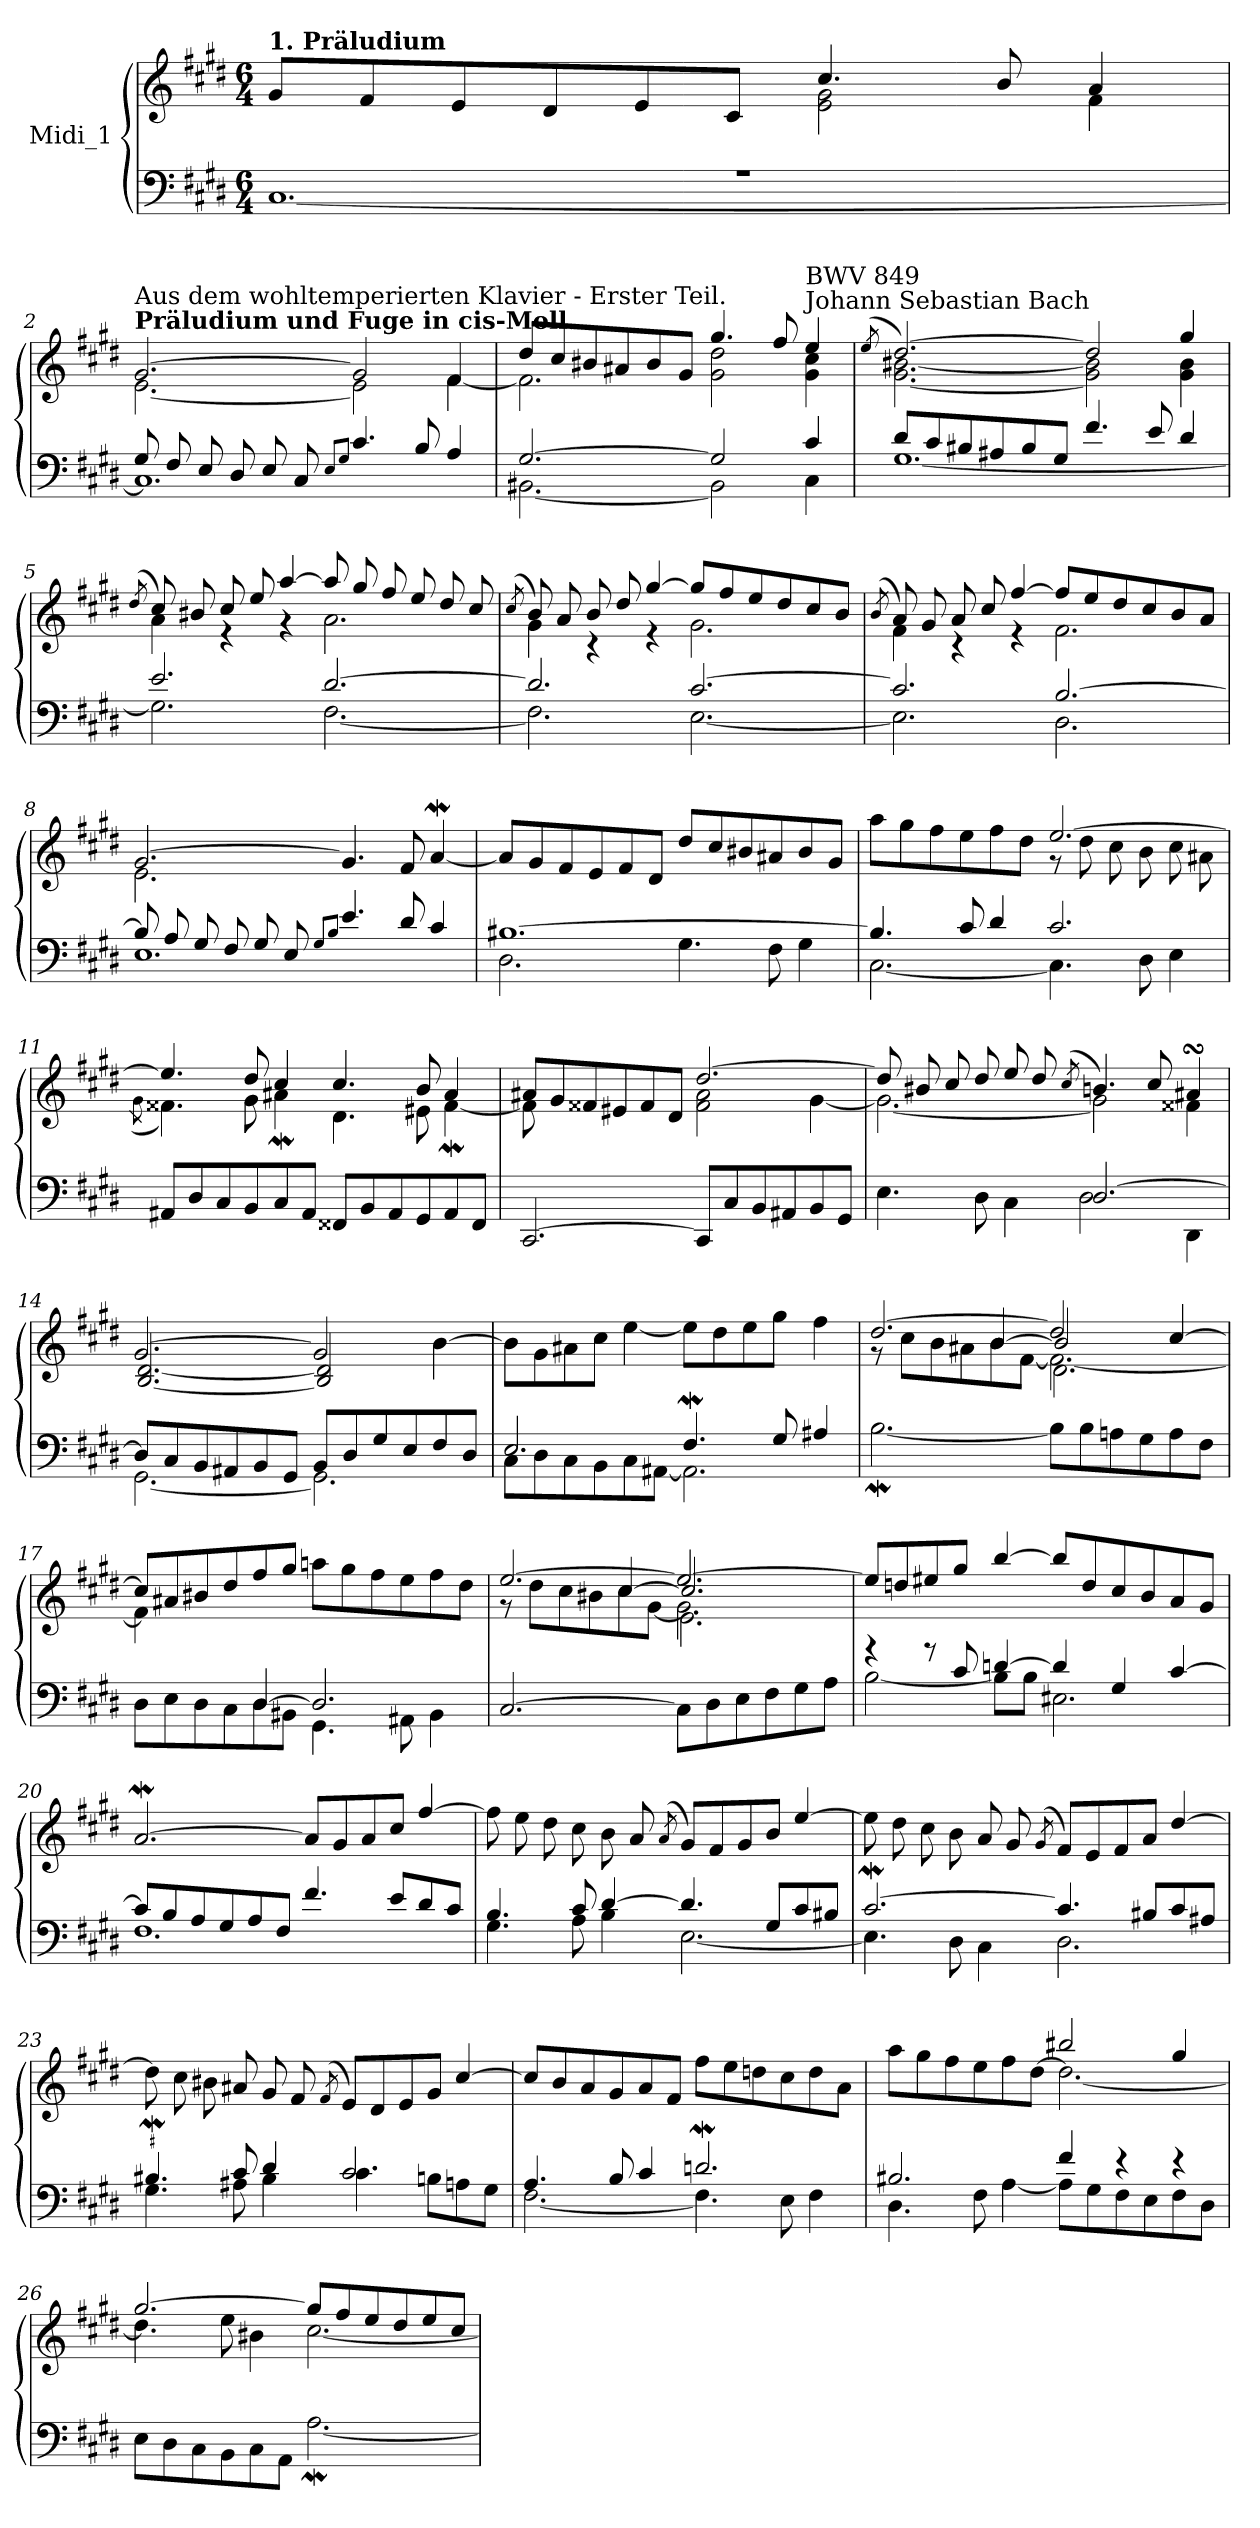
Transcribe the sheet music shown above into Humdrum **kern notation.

**kern	**kern
*part1	*part1
*staff2	*staff1
*I"Midi_1	*
*clefF4	*clefG2
*k[f#c#g#d#]	*k[f#c#g#d#]
*E:	*E:
*M6/4	*M6/4
=1	=1
*^	*^
!	!	!LO:TX:a:B:t=1. Präludium	!
1.r	[1.C#	8g#/L	2.ryy
.	.	8f#/	.
.	.	8e/	.
.	.	8d#/	.
.	.	8e/	.
.	.	8c#/J	.
.	.	4.cc#/	2e\ 2g#\
.	.	8b/	.
.	.	4a/	4f#\
=2	=2	=2	=2
!	!	!LO:TX:a:B:t=Präludium und Fuge in cis-Moll.	!
!	!	!LO:TX:a:t=Aus dem wohltemperierten Klavier - Erster Teil.	!
8G#/	1.C#]	[2.g#/	[2.e\
8F#/	.	.	.
8E/	.	.	.
8D#/	.	.	.
8E/	.	.	.
8C#/	.	.	.
8qE/L	.	.	.
8qG#/J	.	.	.
4.c#/	.	2g#/]	2e\]
8B/	.	.	.
4A/	.	4f#/	[4f#\
=3	=3	=3	=3
[2.G#/	[2.BB#X\	8dd#/L	2.f#\]
.	.	8cc#/	.
.	.	8b#X/	.
.	.	8a#X/	.
.	.	8b#/	.
.	.	8g#/J	.
2G#/]	2BB#\]	4.gg#/	2g#\ 2dd#\
.	.	8ff#/	.
!	!	!LO:TX:a:t=Johann Sebastian Bach	!
!	!	!LO:TX:a:t=BWV 849	!
4c#/	4C#\	4ee/	4g#\ 4cc#\
=4	=4	=4	=4
.	.	(>8qee/	.
8d#/L	[1.G#	[2.dd#/)	[2.g#\ [2.b#X\
8c#/	.	.	.
8B#X/	.	.	.
8A#X/	.	.	.
8B#/	.	.	.
8G#/J	.	.	.
4.f#/	.	2dd#/]	2g#\] 2b#\]
8e/	.	.	.
4d#/	.	4gg#/	4g#\ 4b#\
=5	=5	=5	=5
.	.	(>8qdd#/	.
2.e/	2.G#\]	8cc#/)	4a\
.	.	8b#X/	.
.	.	8cc#/	4r
.	.	8ee/	.
.	.	[4aa/	4r
[2.d#/	[2.F#\	8aa/]	2.a\
.	.	8gg#/	.
.	.	8ff#/	.
.	.	8ee/	.
.	.	8dd#/	.
.	.	8cc#/	.
=6	=6	=6	=6
.	.	(>8qcc#/	.
2.d#/]	2.F#\]	8b/)	4g#\
.	.	8a/	.
.	.	8b/	4r
.	.	8dd#/	.
.	.	[4gg#/	4r
[2.c#/	[2.E\	8gg#/L]	2.g#\
.	.	8ff#/	.
.	.	8ee/	.
.	.	8dd#/	.
.	.	8cc#/	.
.	.	8b/J	.
=7	=7	=7	=7
.	.	(>8qb/	.
2.c#/]	2.E\]	8a/)	4f#\
.	.	8g#/	.
.	.	8a/	4r
.	.	8cc#/	.
.	.	[4ff#/	4r
[2.B/	2.D#\	8ff#/L]	2.f#\
.	.	8ee/	.
.	.	8dd#/	.
.	.	8cc#/	.
.	.	8b/	.
.	.	8a/J	.
=8	=8	=8	=8
8B/]	1.E	[2.g#/	2.e\
8A/	.	.	.
8G#/	.	.	.
8F#/	.	.	.
8G#/	.	.	.
8E/	.	.	.
8qG#/L	.	.	.
8qB/J	.	.	.
4.e/	.	4.g#/]	2.ryy
8d#/	.	8f#/	.
4c#/	.	[4aw/	.
=9	=9	=9	=9
[1.B#X	2.D#\	8a/L]	1.ryy
.	.	8g#/	.
.	.	8f#/	.
.	.	8e/	.
.	.	8f#/	.
.	.	8d#/J	.
.	4.G#\	8dd#/L	.
.	.	8cc#/	.
.	.	8b#X/	.
.	8F#\	8a#X/	.
.	4G#\	8b#/	.
.	.	8g#/J	.
=10	=10	=10	=10
4.B#/]	[2.C#\	8aa\L	2.ryy
.	.	8gg#\	.
.	.	8ff#\	.
8c#/	.	8ee\	.
4d#/	.	8ff#\	.
.	.	8dd#\J	.
2.c#/	4.C#\]	[2.ee/	8r
.	.	.	8dd#\
.	.	.	8cc#\
.	8D#\	.	8b\
.	4E\	.	8cc#\
.	.	.	8a#X\
=11	=11	=11	=11
.	.	.	(<8qg#\
8AA#X/L	1.ryy	4.ee/]	4.f##X\)
8D#/	.	.	.
8C#/	.	.	.
8BB/	.	8dd#/	8g#\
8C#/	.	4cc#/	4a#XW\
8AA#/J	.	.	.
8FF##X/L	.	4.cc#/	4.d#\
8BB/	.	.	.
8AA#/	.	.	.
8GG#/	.	8b/	8e#X\
8AA#/	.	4a#/	[4f##W\
8FF##/J	.	.	.
=12	=12	=12	=12
[2.CC#/	1.ryy	8a#X/L	8f##\]
.	.	8g#/	8ryy
.	.	8f##X/	2ryy
.	.	8e#X/	.
.	.	8f##/	.
.	.	8d#/J	.
8CC#/L]	.	[2.dd#/	2f##\ 2a#\
8C#/	.	.	.
8BB/	.	.	.
8AA#X/	.	.	.
8BB/	.	.	[4g#\
8GG#/J	.	.	.
=13	=13	=13	=13
2.ryy	4.E\	8dd#/]	2.g#\_
.	.	8b#X/	.
.	.	8cc#/	.
.	8D#\	8dd#/	.
.	4C#\	8ee/	.
.	.	8dd#/	.
.	.	(>8qcc#/	.
[2.D#/	2D#\	4.bn/)	2g#\]
.	.	8cc#/	.
.	4DD#\	4a#XsSsS/	4f##X\
=14	=14	=14	=14
8D#/L]	[2.GG#\	[2.g#/	[2.B/ [2.d#/
8C#/	.	.	.
8BB/	.	.	.
8AA#X/	.	.	.
8BB/	.	.	.
8GG#/J	.	.	.
8BB/L	2.GG#\]	2g#/]	2B/] 2d#/]
8D#/	.	.	.
8G#/	.	.	.
8E/	.	.	.
8F#/	.	4ryy	[4b\
8D#/J	.	.	.
=15	=15	=15	=15
2.E/	8C#\L	1.ryy	8b\L]
.	8D#\	.	8g#\
.	8C#\	.	8a#X\
.	8BB\	.	8cc#\J
.	8C#\	.	[4ee\
.	[8AA#X\J	.	.
4.F#W/	2.AA#\]	.	8ee\L]
.	.	.	8dd#\
.	.	.	8ee\
8G#/	.	.	8gg#\J
4A#X/	.	.	4ff#\
=16	=16	=16	=16
*	*	*^	*^
1.ryy	[2.BW\	[2.dd#/	8r	2ryy	2.ryy
.	.	.	8cc#\L	.	.
.	.	.	8b\	.	.
.	.	.	8a#X\	.	.
.	.	.	8b\	[4b/	.
.	.	.	[8f#\J	.	.
.	8B\L]	2dd#/]	2.f#\_	2b/]	2.d#\
.	8B\	.	.	.	.
.	8Ani\	.	.	.	.
.	8G#\	.	.	.	.
.	8A\	[4cc#/	.	4ryy	.
.	8F#\J	.	.	.	.
=17	=17	=17	=17	=17	=17
2ryy	8D#\L	8cc#/L]	4f#\]	1.ryy	1.ryy
.	8E\	8a#X/	.	.	.
.	8D#\	8b#X/	2ryy	.	.
.	8C#\	8dd#/	.	.	.
[4D#/	8D#\	8ff#/	.	.	.
.	8BB#X\J	8gg#/J	.	.	.
2.D#/]	4.GG#\	8aani\L	2.ryy	.	.
.	.	8gg#\	.	.	.
.	.	8ff#\	.	.	.
.	8AA#X\	8ee\	.	.	.
.	4BB#\	8ff#\	.	.	.
.	.	8dd#\J	.	.	.
=18	=18	=18	=18	=18	=18
[2.C#/	1.ryy	[2.ee/	8r	2ryy	2.ryy
.	.	.	8dd#\L	.	.
.	.	.	8cc#\	.	.
.	.	.	8b#X\	.	.
.	.	.	8cc#\	[4cc#/	.
.	.	.	[8g#\J	.	.
8C#\L]	.	2.ee/_	2.g#\]	2.cc#/]	2.e\
8D#\	.	.	.	.	.
8E\	.	.	.	.	.
8F#\	.	.	.	.	.
8G#\	.	.	.	.	.
8A\J	.	.	.	.	.
=19	=19	=19	=19	=19	=19
4r	[2B\	8ee/L]	1.ryy	1.ryy	1.ryy
.	.	8ddn/	.	.	.
8r	.	8ee#X/	.	.	.
8c#/	.	8gg#/J	.	.	.
[4dn/	8B\L]	[4bb/	.	.	.
.	8B\J	.	.	.	.
4d/]	2.E#X\	8bb/L]	.	.	.
.	.	8dd/	.	.	.
4G#/	.	8cc#/	.	.	.
.	.	8b/	.	.	.
[4c#/	.	8a/	.	.	.
.	.	8g#/J	.	.	.
=20	=20	=20	=20	=20	=20
8c#/L]	1.F#	[2.aw/	1.ryy	1.ryy	1.ryy
8B/	.	.	.	.	.
8A/	.	.	.	.	.
8G#/	.	.	.	.	.
8A/	.	.	.	.	.
8F#/J	.	.	.	.	.
4.f#/	.	8a/L]	.	.	.
.	.	8g#/	.	.	.
.	.	8a/	.	.	.
8e/L	.	8cc#/J	.	.	.
8d#/	.	[4ff#/	.	.	.
8c#/J	.	.	.	.	.
=21	=21	=21	=21	=21	=21
4.B/	4.G#\	8ff#\]	1.ryy	1.ryy	1.ryy
.	.	8ee\	.	.	.
.	.	8dd#\	.	.	.
8c#/	8A\	8cc#\	.	.	.
[4d#/	4B\	8b\	.	.	.
.	.	8a/	.	.	.
.	.	(>8qa/	.	.	.
4.d#/]	[2.E\	8g#/L)	.	.	.
.	.	8f#/	.	.	.
.	.	8g#/	.	.	.
8G#/L	.	8b/J	.	.	.
8c#/	.	[4ee/	.	.	.
8B#X/J	.	.	.	.	.
=22	=22	=22	=22	=22	=22
[2.c#W/	4.E\]	8ee\]	1.ryy	1.ryy	1.ryy
.	.	8dd#\	.	.	.
.	.	8cc#\	.	.	.
.	8D#\	8b\	.	.	.
.	4C#\	8a/	.	.	.
.	.	8g#/	.	.	.
.	.	(>8qg#/	.	.	.
4.c#/]	2.D#\	8f#/L)	.	.	.
.	.	8e/	.	.	.
.	.	8f#/	.	.	.
8B#X/L	.	8a/J	.	.	.
8c#/	.	[4dd#/	.	.	.
8A#X/J	.	.	.	.	.
=23	=23	=23	=23	=23	=23
4.B#XW/	4.G#\	8dd#\]	1.ryy	1.ryy	1.ryy
.	.	8cc#\	.	.	.
.	.	8b#X\	.	.	.
8c#/	8A#X\	8a#X/	.	.	.
4d#/	4B#\	8g#/	.	.	.
.	.	8f#/	.	.	.
.	.	(>8qf#/	.	.	.
2.c#/	4.c#\	8e/L)	.	.	.
.	.	8d#/	.	.	.
.	.	8e/	.	.	.
.	8Bn\L	8g#/J	.	.	.
.	8An\	[4cc#/	.	.	.
.	8G#\J	.	.	.	.
=24	=24	=24	=24	=24	=24
4.A/	[2.F#\	8cc#/L]	1.ryy	1.ryy	1.ryy
.	.	8b/	.	.	.
.	.	8a/	.	.	.
8B/	.	8g#/	.	.	.
4c#/	.	8a/	.	.	.
.	.	8f#/J	.	.	.
2.dnw/	4.F#\]	8ff#\L	.	.	.
.	.	8ee\	.	.	.
.	.	8ddn\	.	.	.
.	8E\	8cc#\	.	.	.
.	4F#\	8dd\	.	.	.
.	.	8a\J	.	.	.
*	*	*	*v	*v	*v
=25	=25	=25	=25
2.B#X/	4.D#\	2.ryy	8aa\L
.	.	.	8gg#\
.	.	.	8ff#\
.	8F#\	.	8ee\
.	[4A\	.	8ff#\
.	.	.	[8dd#\J
4f#/	8A\L]	2bb#X/	2.dd#\_
.	8G#\	.	.
4r	8F#\	.	.
.	8E\	.	.
4r	8F#\	4gg#/	.
.	8D#\J	.	.
=26	=26	=26	=26
1.ryy	8E\L	[2.gg#/	4.dd#\]
.	8D#\	.	.
.	8C#\	.	.
.	8BB\	.	8ee\
.	8C#\	.	4b#X\
.	8AA\J	.	.
.	[2.Aw\	8gg#/L]	[2.cc#\
.	.	8ff#/	.
.	.	8ee/	.
.	.	8dd#/	.
.	.	8ee/	.
.	.	8cc#/J	.
*v	*v	*	*
*	*v	*v
=	=
*-	*-
